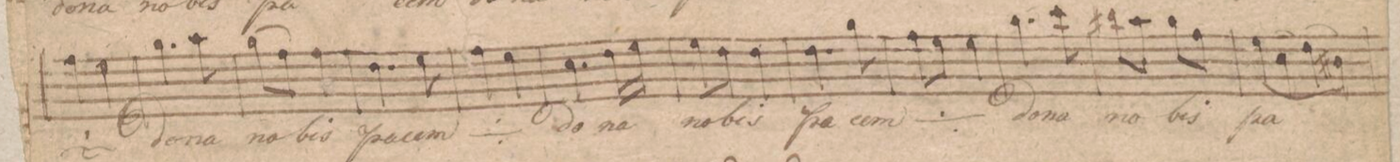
**kern	**text	**dynam
*I"Canto.	*	*
*clefC1	*	*
*k[f#c#]	*	*
*M2/4	*	*
4dd\	{pa-	.
4cc#\	-cem}	.
=54	=54	=54
4.ee\	do-	.
8ff#\	-na	.
=55	=55	=55
(8ee\L	no-	.
8dd\J)	.	.
4dd\	-bis	.
=56	=56	=56
4.b\	pa-	.
8cc#\	-cem	.
=57	=57	=57
4dd\	{pa-	.
4cc#\	-cem}	.
=58	=58	=58
4.a\	do-	.
16b\LL	-na	.
16cc#\JJ	.	.
=59	=59	=59
8cc#\L	no-	.
8b\J	.	.
4b\	-bis	.
=60	=60	=60
4.b\	pa-	.
8ee\	-cem	.
=61	=61	=61
8dd\L	{pa-	.
8cc#\J	.	.
4cc#\	-cem}	.
=62	=62	=62
4.ee\	do-	.
8aa\	-na	.
=63	=63	=63
8gg#X\L	no-	.
8ff#\J	.	.
8ee\L	-bis	.
8dd\J	.	.
=64	=64	=64
(8cc#\L	pa-	.
8a\)	.	.
(8b\	.	.
8g#X\J)	.	.
=65	=65	=65
*-	*-	*-
